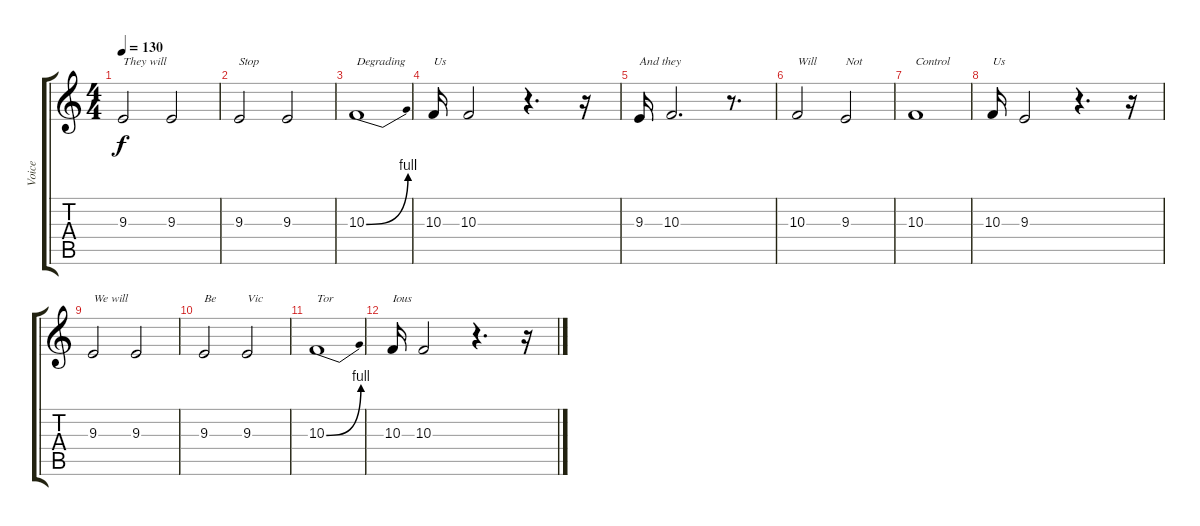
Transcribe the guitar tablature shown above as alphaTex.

\track ("Voice" "Voice") {instrument stringensemble1}
\staff {score tabs}
\tuning (E4 B3 G3 D3 A2 E2) {hide}
\ts (4 4)
\tempo 130
\clef g2
\ks c
9.3.2{txt "They will" dy f} 9.3.2 |
9.3.2{txt "Stop"} 9.3.2 |
10.3{be (bend 0 0 60 4)}.1{txt "Degrading"} |
10.3.16{txt "Us"} 10.3.2 r.4{d} r.16 |
9.3.16{txt "And they"} 10.3.2{d} r.8{d} |
10.3.2{txt "Will"} 9.3.2{txt "Not"} |
10.3.1{txt "Control"} |
10.3.16{txt "Us"} 9.3.2 r.4{d} r.16 |
9.3.2{txt "We will"} 9.3.2 |
9.3.2{txt "Be"} 9.3.2{txt "Vic"} |
10.3{be (bend 0 0 60 4)}.1{txt "Tor"} |
10.3.16{txt "Ious"} 10.3.2 r.4{d} r.16
